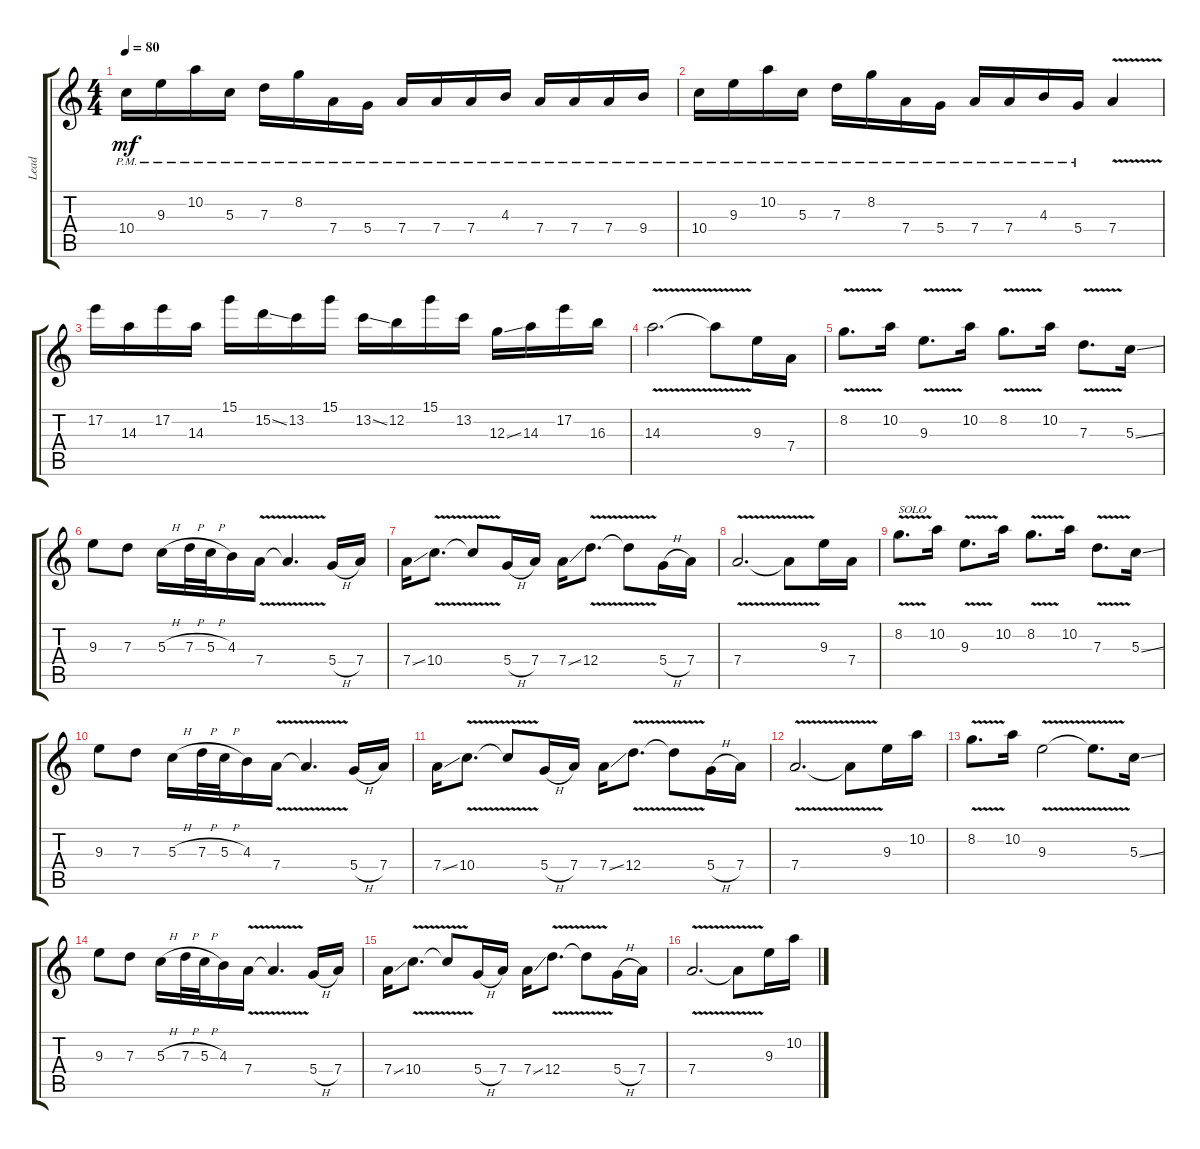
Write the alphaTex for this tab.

\track ("Lead" "Lead") {instrument overdrivenguitar}
\staff {score tabs}
\tuning (E4 B3 G3 D3 A2 E2) {hide}
\ts (4 4)
\tempo 80
\clef g2
\ks c
10.4{pm}.16{dy mf} 9.3{pm}.16 10.2{pm}.16 5.3{pm}.16 7.3{pm}.16 8.2{pm}.16 7.4{pm}.16 5.4{pm}.16 7.4{pm}.16 7.4{pm}.16 7.4{pm}.16 4.3{pm}.16 7.4{pm}.16 7.4{pm}.16 7.4{pm}.16 9.4{pm}.16 |
10.4{pm}.16 9.3{pm}.16 10.2{pm}.16 5.3{pm}.16 7.3{pm}.16 8.2{pm}.16 7.4{pm}.16 5.4{pm}.16 7.4{pm}.16 7.4{pm}.16 4.3{pm}.16 5.4{pm}.16 7.4{v}.4 |
17.2.16 14.3.16 17.2.16 14.3.16 15.1.16 15.2{ss}.16 13.2.16 15.1.16 13.2{ss}.16 12.2.16 15.1.16 13.2.16 12.3{ss}.16 14.3.16 17.2.16 16.3.16 |
14.3{v}.2{d} 14.3{v t}.8 9.3.16 7.4.16 |
8.2{v}.8{d} 10.2.16 9.3{v}.8{d} 10.2.16 8.2{v}.8{d} 10.2.16 7.3{v}.8{d} 5.3{ss}.16 |
9.3.8 7.3.8 5.3{h}.16 7.3{h}.32 5.3{h}.32 4.3.16 7.4{v}.16 7.4{v t}.4{d} 5.4{h}.16 7.4.16 |
7.4{ss}.16 10.4{v}.8{d} 10.4{v t}.8 5.4{h}.16 7.4.16 7.4{ss}.16 12.4{v}.8{d} 12.4{v t}.8 5.4{h}.16 7.4.16 |
7.4{v}.2{d} 7.4{v t}.8 9.3.16 7.4.16 |
8.2{v}.8{d txt "SOLO"} 10.2.16 9.3{v}.8{d} 10.2.16 8.2{v}.8{d} 10.2.16 7.3{v}.8{d} 5.3{ss}.16 |
9.3.8 7.3.8 5.3{h}.16 7.3{h}.32 5.3{h}.32 4.3.16 7.4{v}.16 7.4{v t}.4{d} 5.4{h}.16 7.4.16 |
7.4{ss}.16 10.4{v}.8{d} 10.4{v t}.8 5.4{h}.16 7.4.16 7.4{ss}.16 12.4{v}.8{d} 12.4{v t}.8 5.4{h}.16 7.4.16 |
7.4{v}.2{d} 7.4{v t}.8 9.3.16 10.2.16 |
8.2{v}.8{d} 10.2.16 9.3{v}.2 9.3{v t}.8{d} 5.3{ss}.16 |
9.3.8 7.3.8 5.3{h}.16 7.3{h}.32 5.3{h}.32 4.3.16 7.4{v}.16 7.4{v t}.4{d} 5.4{h}.16 7.4.16 |
7.4{ss}.16 10.4{v}.8{d} 10.4{v t}.8 5.4{h}.16 7.4.16 7.4{ss}.16 12.4{v}.8{d} 12.4{v t}.8 5.4{h}.16 7.4.16 |
7.4{v}.2{d} 7.4{v t}.8 9.3.16 10.2.16
